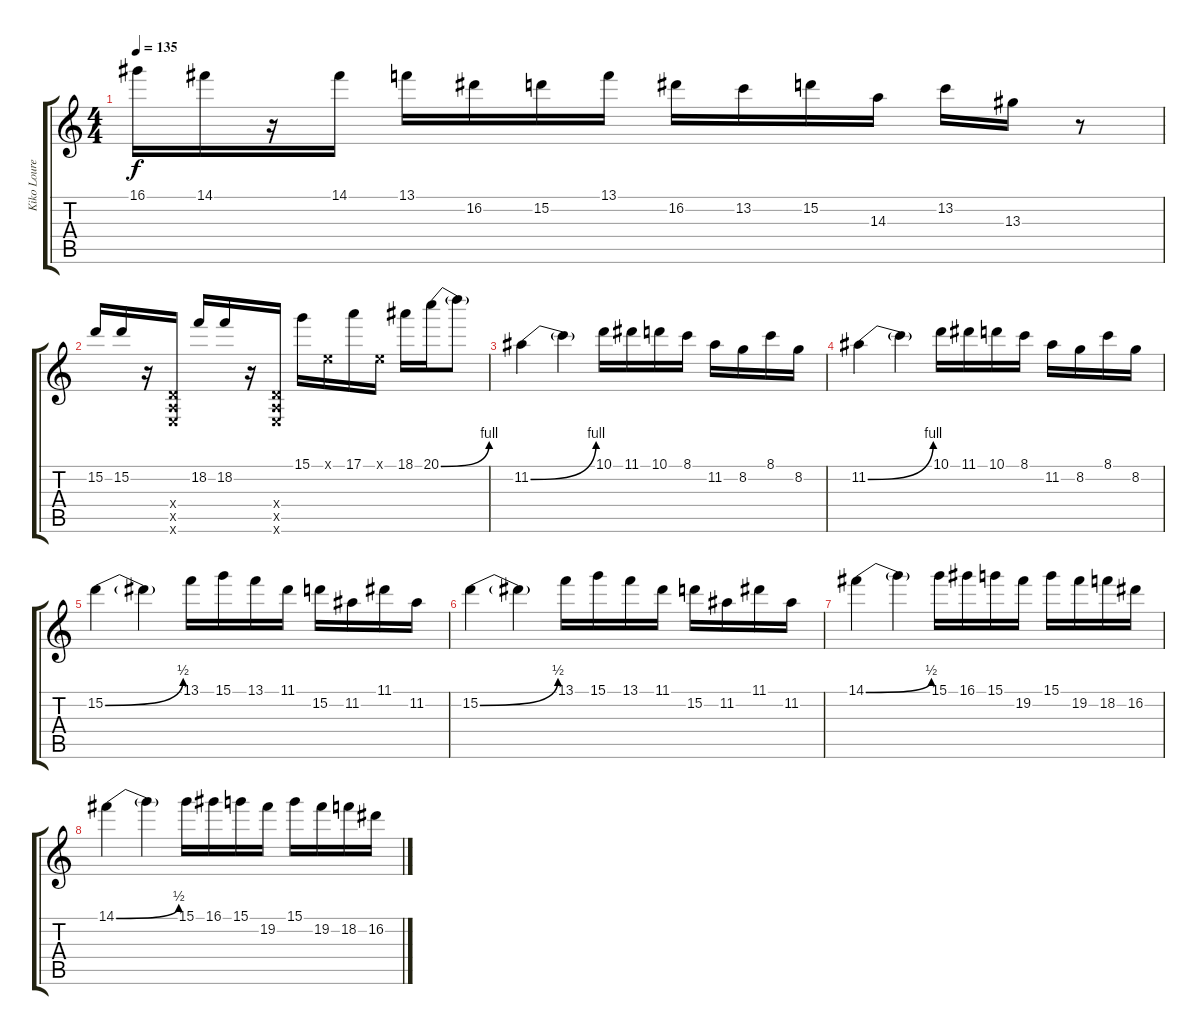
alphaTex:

\track ("Kiko Loureiro Lead " "Kiko Loure") {instrument distortionguitar}
\staff {score tabs}
\tuning (E4 B3 G3 D3 A2 E2) {hide}
\ts (4 4)
\tempo 135
\clef g2
\ks c
16.1.16{dy f} 14.1.16 r.16 14.1.16 13.1.16 16.2.16 15.2.16 13.1.16 16.2.16 13.2.16 15.2.16 14.3.16 13.2.16 13.3.16 r.8 |
15.2.16 15.2.16 r.16 (0.4{x} 0.5{x} 0.6{x}).16 18.2.16 18.2.16 r.16 (0.4{x} 0.5{x} 0.6{x}).16 15.1.16 0.1{x}.16 17.1.16 0.1{x}.16 18.1.16 20.1{be (bend 0 0 60 4)}.16 20.1{t}.8 |
11.2{be (bend 0 0 60 4)}.4 11.2{t}.4 10.1.16 11.1.16 10.1.16 8.1.16 11.2.16 8.2.16 8.1.16 8.2.16 |
11.2{be (bend 0 0 60 4)}.4 11.2{t}.4 10.1.16 11.1.16 10.1.16 8.1.16 11.2.16 8.2.16 8.1.16 8.2.16 |
15.2{be (bend 0 0 60 2)}.4 15.2{t}.4 13.1.16 15.1.16 13.1.16 11.1.16 15.2.16 11.2.16 11.1.16 11.2.16 |
15.2{be (bend 0 0 60 2)}.4 15.2{t}.4 13.1.16 15.1.16 13.1.16 11.1.16 15.2.16 11.2.16 11.1.16 11.2.16 |
14.1{be (bend 0 0 60 2)}.4 14.1{t}.4 15.1.16 16.1.16 15.1.16 19.2.16 15.1.16 19.2.16 18.2.16 16.2.16 |
14.1{be (bend 0 0 60 2)}.4 14.1{t}.4 15.1.16 16.1.16 15.1.16 19.2.16 15.1.16 19.2.16 18.2.16 16.2.16
